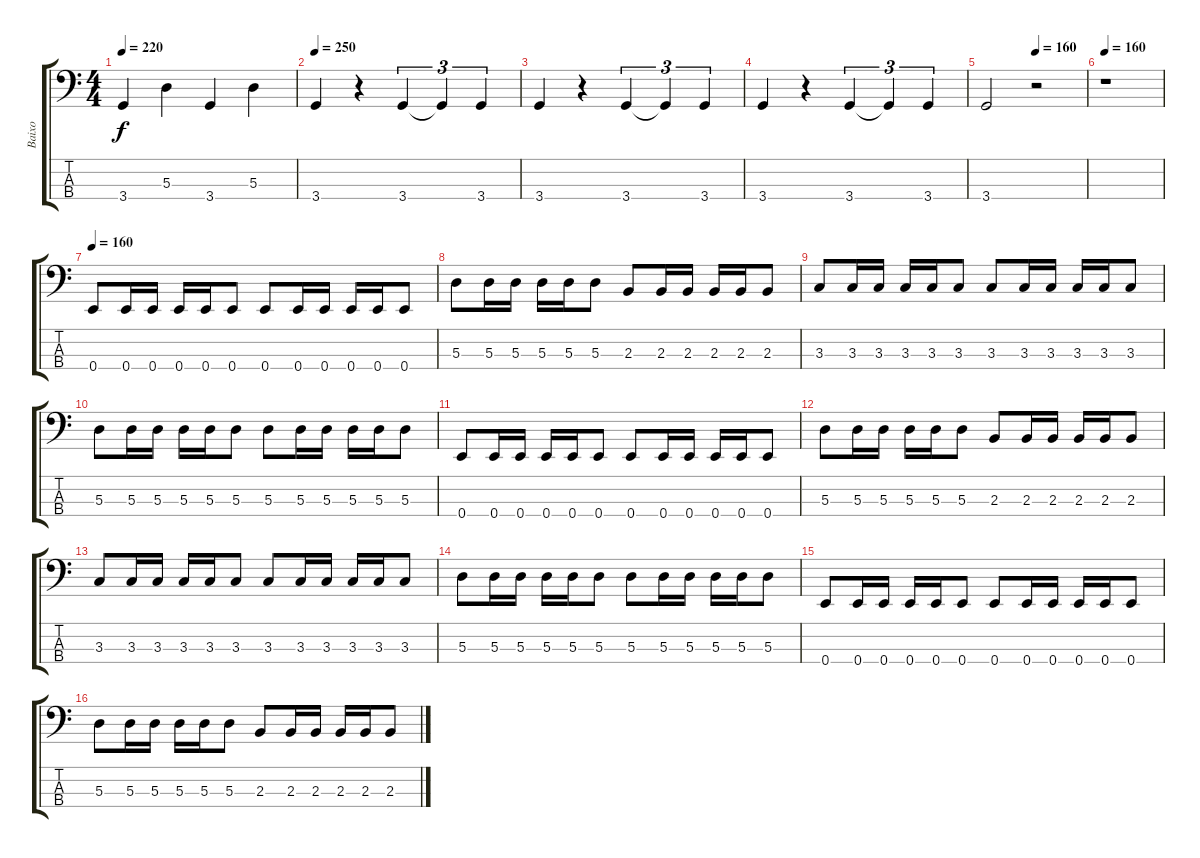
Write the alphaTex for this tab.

\track ("Baixo" "Baixo") {instrument electricbassfinger}
\staff {score tabs}
\tuning (G2 D2 A1 E1) {hide}
\ts (4 4)
\tempo 220
\clef f4
\ks c
3.4.4{dy f} 5.3.4 3.4.4 5.3.4 |
\tempo 250
3.4.4 r.4 3.4.4{tu (3 2)} 3.4{t}.4{tu (3 2)} 3.4.4{tu (3 2)} |
3.4.4 r.4 3.4.4{tu (3 2)} 3.4{t}.4{tu (3 2)} 3.4.4{tu (3 2)} |
3.4.4 r.4 3.4.4{tu (3 2)} 3.4{t}.4{tu (3 2)} 3.4.4{tu (3 2)} |
\tempo (160 0.5)
3.4.2 r.2 |
\tempo 160
r.1 |
\tempo 160
0.4.8 0.4.16 0.4.16 0.4.16 0.4.16 0.4.8 0.4.8 0.4.16 0.4.16 0.4.16 0.4.16 0.4.8 |
5.3.8 5.3.16 5.3.16 5.3.16 5.3.16 5.3.8 2.3.8 2.3.16 2.3.16 2.3.16 2.3.16 2.3.8 |
3.3.8 3.3.16 3.3.16 3.3.16 3.3.16 3.3.8 3.3.8 3.3.16 3.3.16 3.3.16 3.3.16 3.3.8 |
5.3.8 5.3.16 5.3.16 5.3.16 5.3.16 5.3.8 5.3.8 5.3.16 5.3.16 5.3.16 5.3.16 5.3.8 |
0.4.8 0.4.16 0.4.16 0.4.16 0.4.16 0.4.8 0.4.8 0.4.16 0.4.16 0.4.16 0.4.16 0.4.8 |
5.3.8 5.3.16 5.3.16 5.3.16 5.3.16 5.3.8 2.3.8 2.3.16 2.3.16 2.3.16 2.3.16 2.3.8 |
3.3.8 3.3.16 3.3.16 3.3.16 3.3.16 3.3.8 3.3.8 3.3.16 3.3.16 3.3.16 3.3.16 3.3.8 |
5.3.8 5.3.16 5.3.16 5.3.16 5.3.16 5.3.8 5.3.8 5.3.16 5.3.16 5.3.16 5.3.16 5.3.8 |
0.4.8 0.4.16 0.4.16 0.4.16 0.4.16 0.4.8 0.4.8 0.4.16 0.4.16 0.4.16 0.4.16 0.4.8 |
5.3.8 5.3.16 5.3.16 5.3.16 5.3.16 5.3.8 2.3.8 2.3.16 2.3.16 2.3.16 2.3.16 2.3.8
